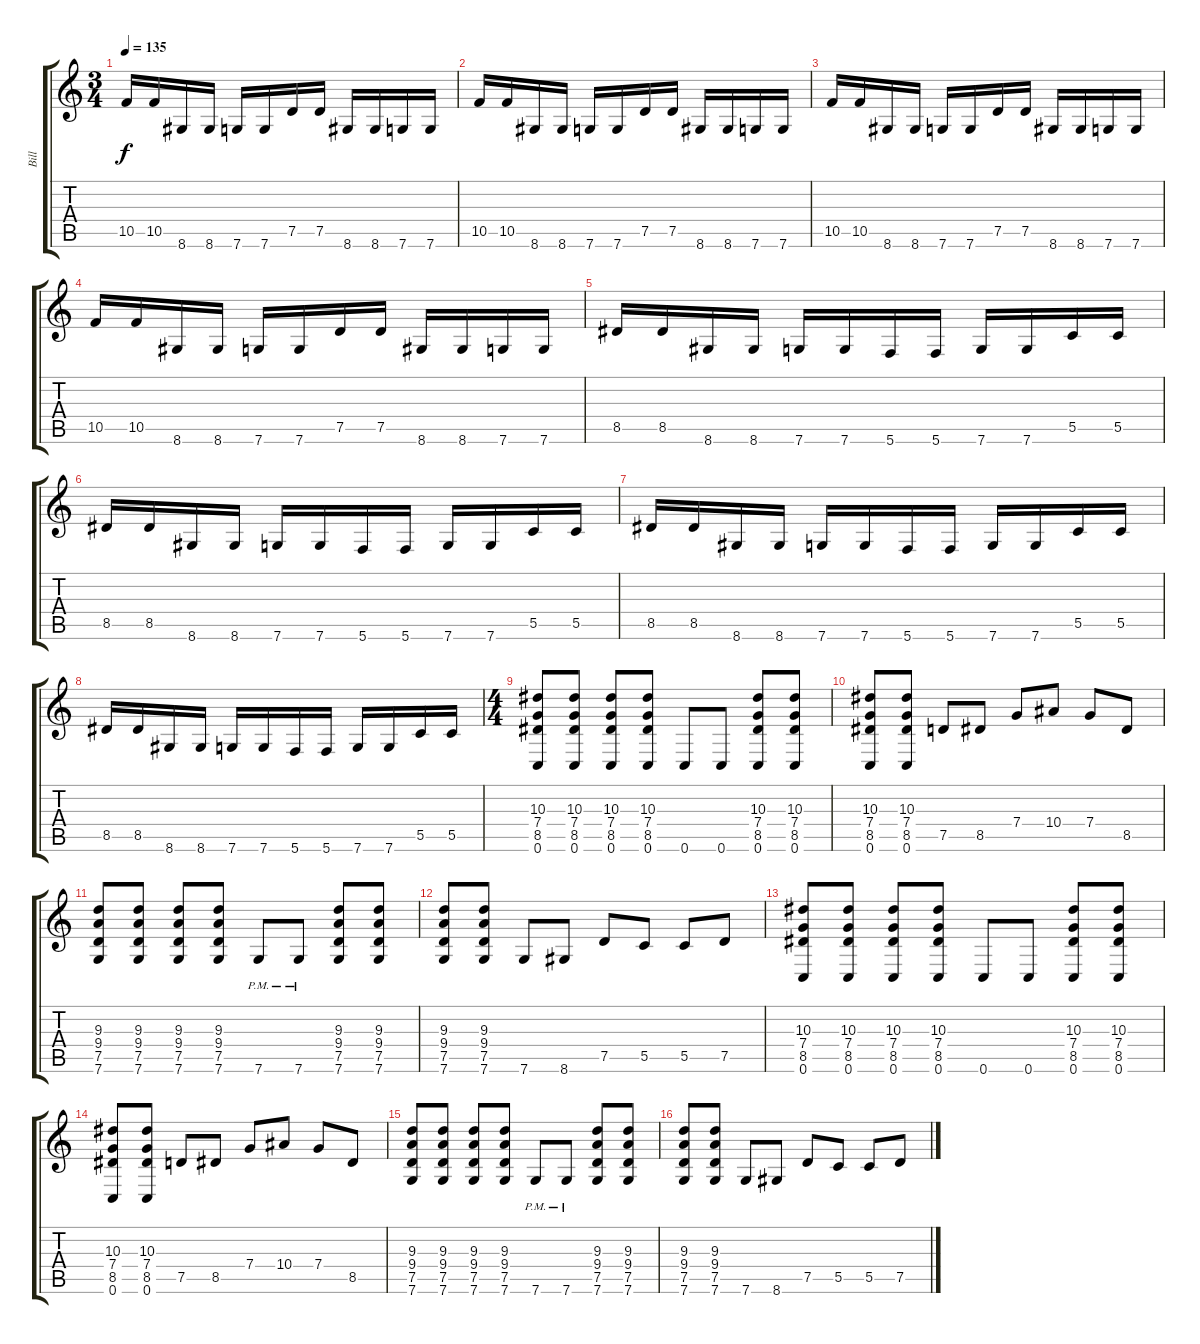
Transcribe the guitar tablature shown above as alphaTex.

\track ("Bill" "Bill") {instrument distortionguitar}
\staff {score tabs}
\tuning (D4 A3 F3 C3 G2 C2) {hide}
\ts (3 4)
\tempo 135
\clef g2
\ks c
10.5.16{dy f} 10.5.16 8.6.16 8.6.16 7.6.16 7.6.16 7.5.16 7.5.16 8.6.16 8.6.16 7.6.16 7.6.16 |
10.5.16 10.5.16 8.6.16 8.6.16 7.6.16 7.6.16 7.5.16 7.5.16 8.6.16 8.6.16 7.6.16 7.6.16 |
10.5.16 10.5.16 8.6.16 8.6.16 7.6.16 7.6.16 7.5.16 7.5.16 8.6.16 8.6.16 7.6.16 7.6.16 |
10.5.16 10.5.16 8.6.16 8.6.16 7.6.16 7.6.16 7.5.16 7.5.16 8.6.16 8.6.16 7.6.16 7.6.16 |
8.5.16 8.5.16 8.6.16 8.6.16 7.6.16 7.6.16 5.6.16 5.6.16 7.6.16 7.6.16 5.5.16 5.5.16 |
8.5.16 8.5.16 8.6.16 8.6.16 7.6.16 7.6.16 5.6.16 5.6.16 7.6.16 7.6.16 5.5.16 5.5.16 |
8.5.16 8.5.16 8.6.16 8.6.16 7.6.16 7.6.16 5.6.16 5.6.16 7.6.16 7.6.16 5.5.16 5.5.16 |
8.5.16 8.5.16 8.6.16 8.6.16 7.6.16 7.6.16 5.6.16 5.6.16 7.6.16 7.6.16 5.5.16 5.5.16 |
\ts (4 4)
(10.3 7.4 8.5 0.6).8 (10.3 7.4 8.5 0.6).8 (10.3 7.4 8.5 0.6).8 (10.3 7.4 8.5 0.6).8 0.6.8 0.6.8 (10.3 7.4 8.5 0.6).8 (10.3 7.4 8.5 0.6).8 |
(10.3 7.4 8.5 0.6).8 (10.3 7.4 8.5 0.6).8 7.5.8 8.5.8 7.4.8 10.4.8 7.4.8 8.5.8 |
(9.3 9.4 7.5 7.6).8 (9.3 9.4 7.5 7.6).8 (9.3 9.4 7.5 7.6).8 (9.3 9.4 7.5 7.6).8 7.6{pm}.8 7.6{pm}.8 (9.3 9.4 7.5 7.6).8 (9.3 9.4 7.5 7.6).8 |
(9.3 9.4 7.5 7.6).8 (9.3 9.4 7.5 7.6).8 7.6.8 8.6.8 7.5.8 5.5.8 5.5.8 7.5.8 |
(10.3 7.4 8.5 0.6).8 (10.3 7.4 8.5 0.6).8 (10.3 7.4 8.5 0.6).8 (10.3 7.4 8.5 0.6).8 0.6.8 0.6.8 (10.3 7.4 8.5 0.6).8 (10.3 7.4 8.5 0.6).8 |
(10.3 7.4 8.5 0.6).8 (10.3 7.4 8.5 0.6).8 7.5.8 8.5.8 7.4.8 10.4.8 7.4.8 8.5.8 |
(9.3 9.4 7.5 7.6).8 (9.3 9.4 7.5 7.6).8 (9.3 9.4 7.5 7.6).8 (9.3 9.4 7.5 7.6).8 7.6{pm}.8 7.6{pm}.8 (9.3 9.4 7.5 7.6).8 (9.3 9.4 7.5 7.6).8 |
(9.3 9.4 7.5 7.6).8 (9.3 9.4 7.5 7.6).8 7.6.8 8.6.8 7.5.8 5.5.8 5.5.8 7.5.8
